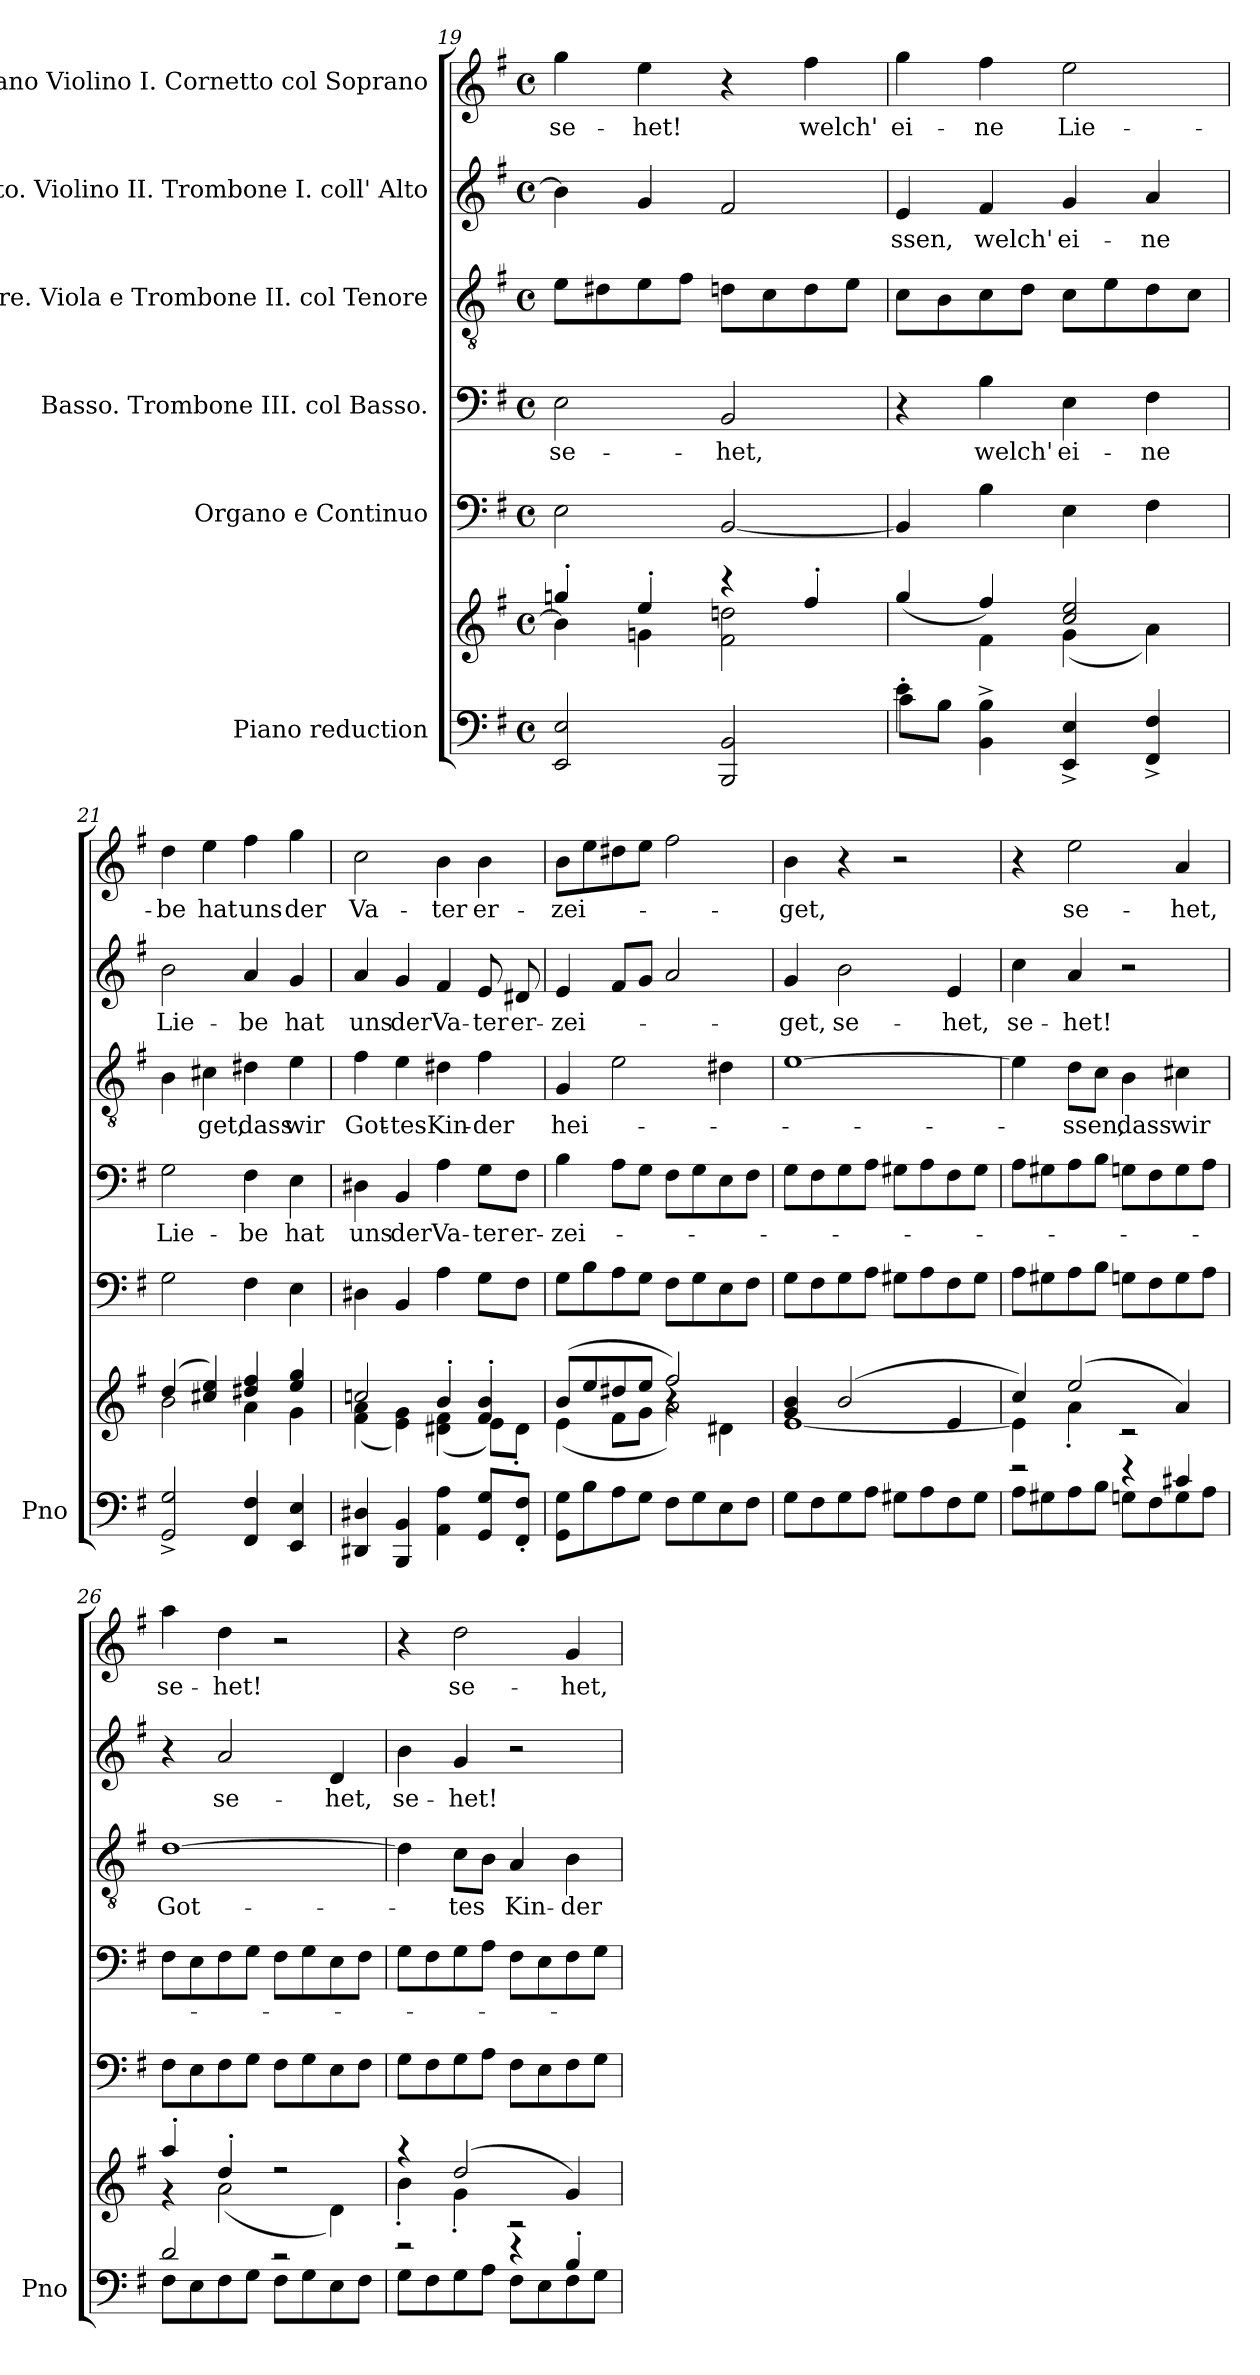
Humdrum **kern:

**kern	**kern	**kern	**kern	**text	**kern	**text	**kern	**text	**kern	**text
*part6	*part6	*part5	*part4	*part4	*part3	*part3	*part2	*part2	*part1	*part1
*staff7	*staff6	*staff5	*staff4	*staff4	*staff3	*staff3	*staff2	*staff2	*staff1	*staff1
*I"Piano reduction	*	*I"Organo e Continuo	*I"Basso. Trombone III. col Basso.	*	*I"Tenore. Viola e Trombone II. col Tenore	*	*I"Alto. Violino II. Trombone I. coll' Alto	*	*I"Soprano Violino I. Cornetto col Soprano	*
*I'Pno	*	*	*	*	*	*	*	*	*	*
*clefF4	*clefG2	*clefF4	*clefF4	*	*clefGv2	*	*clefG2	*	*clefG2	*
*k[f#]	*k[f#]	*k[f#]	*k[f#]	*	*k[f#]	*	*k[f#]	*	*k[f#]	*
*M4/4	*M4/4	*M4/4	*M4/4	*	*M4/4	*	*M4/4	*	*M4/4	*
*met(c)	*met(c)	*met(c)	*met(c)	*	*met(c)	*	*met(c)	*	*met(c)	*
=19	=19	=19	=19	=19	=19	=19	=19	=19	=19	=19
*	*^	*	*	*	*	*	*	*	*	*
!	!	!	!	!	!LO:LY:b	!	!	!	!	!	!LO:LY:b
2EE/ 2E/	4ggn'/	4b\]	2E\	2E\	se-	8e\L	.	4b\]	.	4gg\	se-
.	.	.	.	.	.	8d#X\	.	.	.	.	.
!	!	!	!	!	!	!	!	!	!	!	!LO:LY:b
.	4ee'/	4gn\	.	.	.	8e\	.	4g/	.	4ee\	het!
.	.	.	.	.	.	8f#\J	.	.	.	.	.
!	!	!	!	!	!LO:LY:b	!	!	!	!	!	!
2BBB/ 2BB/	4r	2f#\ 2ddn\	[2BB/	2BB/	het,	8dn\L	.	2f#/	.	4r	.
.	.	.	.	.	.	8c\	.	.	.	.	.
!	!	!	!	!	!	!	!	!	!	!	!LO:LY:b
.	4ff#'/	.	.	.	.	8d\	.	.	.	4ff#\	welch'
.	.	.	.	.	.	8e\J	.	.	.	.	.
=20	=20	=20	=20	=20	=20	=20	=20	=20	=20	=20	=20
*^	*	*	*	*	*	*	*	*	*	*	*
!	!	!	!	!	!	!	!	!	!	!LO:LY:b	!	!LO:LY:b
4e'\	8c\L	(4gg/	4ryy	4BB/]	4r	.	8c\L	.	4e/	ssen,	4gg\	ei-
.	8B\J	.	.	.	.	.	8B\	.	.	.	.	.
!	!	!	!	!	!	!LO:LY:b	!	!	!	!LO:LY:b	!	!LO:LY:b
2.ryy	4BB\^ 4B\^	4ff#/)	4f#\	4B\	4B\	welch'	8c\	.	4f#/	welch'	4ff#\	ne
.	.	.	.	.	.	.	8d\J	.	.	.	.	.
!	!	!	!	!	!	!LO:LY:b	!	!	!	!LO:LY:b	!	!LO:LY:b
.	4EE/^ 4E/^	2cc/ 2ee/	(4g\	4E\	4E\	ei-	8c\L	.	4g/	ei-	2ee\	Lie-
.	.	.	.	.	.	.	8e\	.	.	.	.	.
!	!	!	!	!	!	!LO:LY:b	!	!	!	!LO:LY:b	!	!
.	4FF#/^ 4F#/^	.	4a\)	4F#\	4F#\	ne	8d\	.	4a/	ne	.	.
.	.	.	.	.	.	.	8c\J	.	.	.	.	.
*v	*v	*	*	*	*	*	*	*	*	*	*	*
=21	=21	=21	=21	=21	=21	=21	=21	=21	=21	=21	=21
!	!	!	!	!	!LO:LY:b	!	!	!	!LO:LY:b	!	!LO:LY:b
2GG/^ 2G/^	(4dd/	2b\	2G\	2G\	Lie-	4B\	.	2b\	Lie-	4dd\	be
!	!	!	!	!	!	!	!LO:LY:b	!	!	!	!LO:LY:b
.	4cc#X/ 4ee/)	.	.	.	.	4c#X\	get,	.	.	4ee\	hat
!	!	!	!	!	!LO:LY:b	!	!LO:LY:b	!	!LO:LY:b	!	!LO:LY:b
4FF#/ 4F#/	4dd#X/ 4ff#/	4a\	4F#\	4F#\	be	4d#X\	dass	4a/	be	4ff#\	uns
!	!	!	!	!	!LO:LY:b	!	!LO:LY:b	!	!LO:LY:b	!	!LO:LY:b
4EE/ 4E/	4ee/ 4gg/	4g\	4E\	4E\	hat	4e\	wir	4g/	hat	4gg\	der
=22	=22	=22	=22	=22	=22	=22	=22	=22	=22	=22	=22
!	!	!	!	!	!LO:LY:b	!	!LO:LY:b	!	!LO:LY:b	!	!LO:LY:b
4DD#X/ 4D#X/	2ccn/	(4f#\ 4a\	4D#X\	4D#X\	uns	4f#\	Got-	4a/	uns	2cc\	Va-
!	!	!	!	!	!LO:LY:b	!	!LO:LY:b	!	!LO:LY:b	!	!
4BBB/ 4BB/	.	4e\ 4g\)	4BB/	4BB/	der	4e\	tes	4g/	der	.	.
!	!	!	!	!	!LO:LY:b	!	!LO:LY:b	!	!LO:LY:b	!	!LO:LY:b
4AA\ 4A\	4b'/	(4d#X\ 4f#\	4A\	4A\	Va-	4d#X\	Kin-	4f#/	Va-	4b\	ter
!	!	!	!	!	!LO:LY:b	!	!LO:LY:b	!	!LO:LY:b	!	!LO:LY:b
8GG/ 8G/L	4f#/' 4b/'	8e\L)	8G\L	8G\L	ter	4f#\	der	8e/	ter	4b\	er-
!	!	!	!	!	!LO:LY:b	!	!	!	!LO:LY:b	!	!
8FF#/' 8F#/'J	.	8d#'\J	8F#\J	8F#\J	er-	.	.	8d#X/	er-	.	.
=23	=23	=23	=23	=23	=23	=23	=23	=23	=23	=23	=23
*	*	*^	*	*	*	*	*	*	*	*	*
!	!	!	!	!	!	!LO:LY:b	!	!LO:LY:b	!	!LO:LY:b	!	!LO:LY:b
8GG\ 8G\L	(8b/L	(4e\	2ryy	8G\L	4B\	zei-	4G/	hei-	4e/	zei-	8b\L	zei-
8B\	8ee/	.	.	8B\	.	.	.	.	.	.	8ee\	.
8A\	8dd#X/	8f#\L	.	8A\	8A\L	.	2e\	.	8f#/L	.	8dd#X\	.
8G\J	8ee/J	8g\J	.	8G\J	8G\J	.	.	.	8g/J	.	8ee\J	.
8F#\L	2ff#/)	2a\)	4r	8F#\L	8F#\L	.	.	.	2a/	.	2ff#\	.
8G\	.	.	.	8G\	8G\	.	.	.	.	.	.	.
8E\	.	.	4d#X\	8E\	8E\	.	4d#X\	.	.	.	.	.
8F#\J	.	.	.	8F#\J	8F#\J	.	.	.	.	.	.	.
*	*	*v	*v	*	*	*	*	*	*	*	*	*
!!LO:PB:g=z
=24	=24	=24	=24	=24	=24	=24	=24	=24	=24	=24	=24
!	!	!	!	!	!	!	!	!	!LO:LY:b	!	!LO:LY:b
8G\L	4g/ 4b/	[1e	8G\L	8G\L	.	[1e	.	4g/	-get,	4b\	-get,
8F#\	.	.	8F#\	8F#\	.	.	.	.	.	.	.
!	!	!	!	!	!	!	!	!	!LO:LY:b	!	!
8G\	(2b/	.	8G\	8G\	.	.	.	2b\	se-	4r	.
8A\J	.	.	8A\J	8A\J	.	.	.	.	.	.	.
8G#X\L	.	.	8G#X\L	8G#X\L	.	.	.	.	.	2r	.
8A\	.	.	8A\	8A\	.	.	.	.	.	.	.
!	!	!	!	!	!	!	!	!	!LO:LY:b	!	!
8F#\	4e/	.	8F#\	8F#\	.	.	.	4e/	het,	.	.
8G#\J	.	.	8G#\J	8G#\J	.	.	.	.	.	.	.
=25	=25	=25	=25	=25	=25	=25	=25	=25	=25	=25	=25
*^	*	*	*	*	*	*	*	*	*	*	*
!	!	!	!	!	!	!	!	!	!	!LO:LY:b	!	!
2r	8A\L	4cc/)	4e\]	8A\L	8A\L	.	4e\]	.	4cc\	se-	4r	.
.	8G#X\	.	.	8G#X\	8G#X\	.	.	.	.	.	.	.
!	!	!	!	!	!	!	!	!LO:LY:b	!	!LO:LY:b	!	!LO:LY:b
.	8A\	(2ee/	4a'\	8A\	8A\	.	8d\L	-ssen,	4a/	het!	2ee\	se-
.	8B\J	.	.	8B\J	8B\J	.	8c\J	.	.	.	.	.
!	!	!	!	!	!	!	!	!LO:LY:b	!	!	!	!
4r	8Gn\L	.	2r	8Gn\L	8Gn\L	.	4B\	dass	2r	.	.	.
.	8F#\	.	.	8F#\	8F#\	.	.	.	.	.	.	.
!	!	!	!	!	!	!	!	!LO:LY:b	!	!	!	!LO:LY:b
4c#X/	8G\	4a/)	.	8G\	8G\	.	4c#X\	wir	.	.	4a/	het,
.	8A\J	.	.	8A\J	8A\J	.	.	.	.	.	.	.
=26	=26	=26	=26	=26	=26	=26	=26	=26	=26	=26	=26	=26
!	!	!	!	!	!	!	!	!LO:LY:b	!	!	!	!LO:LY:b
2d/	8F#\L	4aa'/	4r	8F#\L	8F#\L	.	[1d	Got-	4r	.	4aa\	se-
.	8E\	.	.	8E\	8E\	.	.	.	.	.	.	.
!	!	!	!	!	!	!	!	!	!	!LO:LY:b	!	!LO:LY:b
.	8F#\	4dd'/	(2a\	8F#\	8F#\	.	.	.	2a/	se-	4dd\	het!
.	8G\J	.	.	8G\J	8G\J	.	.	.	.	.	.	.
2r	8F#\L	2r	.	8F#\L	8F#\L	.	.	.	.	.	2r	.
.	8G\	.	.	8G\	8G\	.	.	.	.	.	.	.
!	!	!	!	!	!	!	!	!	!	!LO:LY:b	!	!
.	8E\	.	4d\)	8E\	8E\	.	.	.	4d/	het,	.	.
.	8F#\J	.	.	8F#\J	8F#\J	.	.	.	.	.	.	.
=27	=27	=27	=27	=27	=27	=27	=27	=27	=27	=27	=27	=27
!	!	!	!	!	!	!	!	!	!	!LO:LY:b	!	!
2r	8G\L	4r	4b'\	8G\L	8G\L	.	4d\]	.	4b\	se-	4r	.
.	8F#\	.	.	8F#\	8F#\	.	.	.	.	.	.	.
!	!	!	!	!	!	!	!	!LO:LY:b	!	!LO:LY:b	!	!LO:LY:b
.	8G\	(2dd/	4g'\	8G\	8G\	.	8c\L	-tes	4g/	het!	2dd\	se-
.	8A\J	.	.	8A\J	8A\J	.	8B\J	.	.	.	.	.
!	!	!	!	!	!	!	!	!LO:LY:b	!	!	!	!
4r	8F#\L	.	2r	8F#\L	8F#\L	.	4A/	Kin-	2r	.	.	.
.	8E\	.	.	8E\	8E\	.	.	.	.	.	.	.
!	!	!	!	!	!	!	!	!LO:LY:b	!	!	!	!LO:LY:b
4B'/	8F#\	4g/)	.	8F#\	8F#\	.	4B\	der	.	.	4g/	het,
.	8G\J	.	.	8G\J	8G\J	.	.	.	.	.	.	.
*v	*v	*	*	*	*	*	*	*	*	*	*	*
*	*v	*v	*	*	*	*	*	*	*	*	*
=	=	=	=	=	=	=	=	=	=	=
*-	*-	*-	*-	*-	*-	*-	*-	*-	*-	*-
